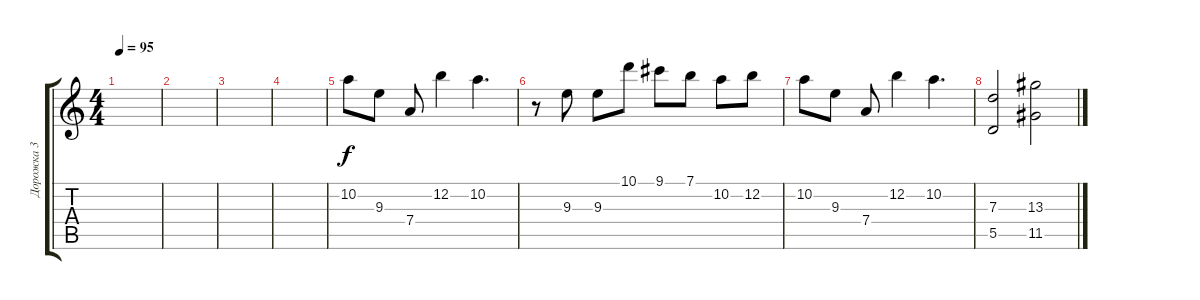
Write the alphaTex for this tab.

\track ("Дорожка 3" "Дорожка 3") {instrument acousticguitarsteel}
\staff {score tabs}
\tuning (E4 B3 G3 D3 A2 E2) {hide}
\ts (4 4)
\tempo 95
\clef g2
\ks c
|
|
|
|
10.2.8 9.3.8 7.4.8 12.2.4 10.2.4{d} |
r.8 9.3.8 9.3.8 10.1.8 9.1.8 7.1.8 10.2.8 12.2.8 |
10.2.8 9.3.8 7.4.8 12.2.4 10.2.4{d} |
(7.3 5.5).2 (13.3 11.5).2
